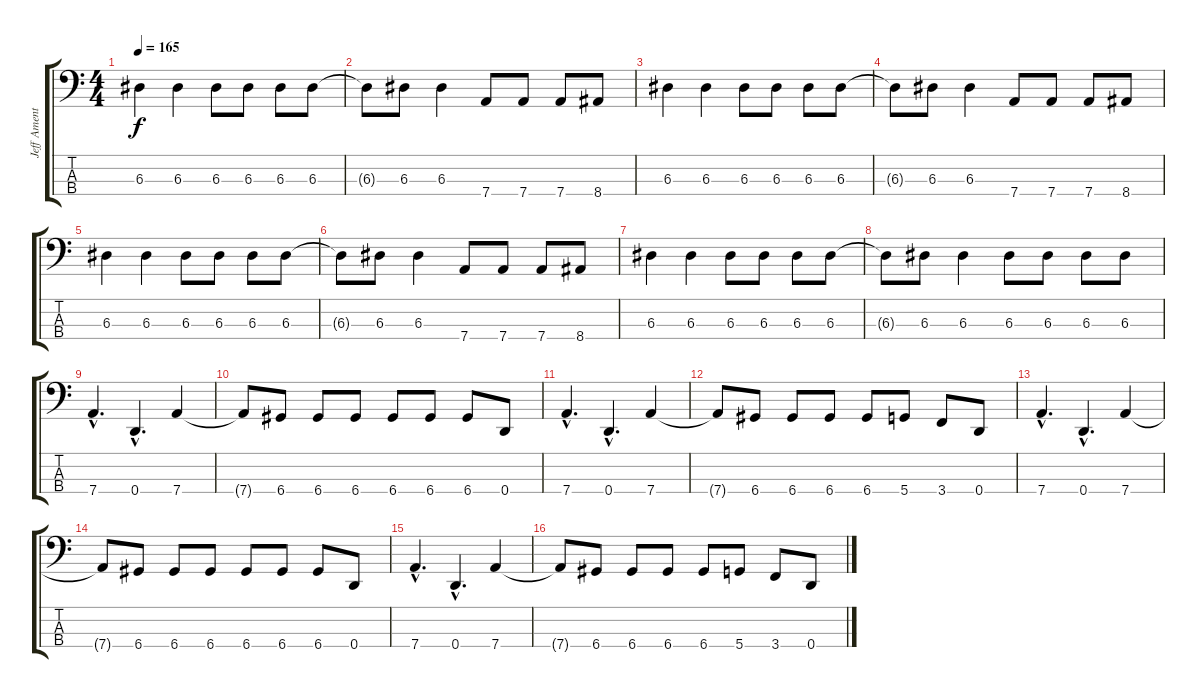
\track ("Jeff Ament" "Jeff Ament") {instrument electricbassfinger}
\staff {score tabs}
\tuning (G2 D2 A1 D1) {hide}
\ts (4 4)
\tempo 165
\clef f4
\ks c
6.3.4{dy f} 6.3.4 6.3.8 6.3.8 6.3.8 6.3.8 |
6.3{t}.8 6.3.8 6.3.4 7.4.8 7.4.8 7.4.8 8.4.8 |
6.3.4 6.3.4 6.3.8 6.3.8 6.3.8 6.3.8 |
6.3{t}.8 6.3.8 6.3.4 7.4.8 7.4.8 7.4.8 8.4.8 |
6.3.4 6.3.4 6.3.8 6.3.8 6.3.8 6.3.8 |
6.3{t}.8 6.3.8 6.3.4 7.4.8 7.4.8 7.4.8 8.4.8 |
6.3.4 6.3.4 6.3.8 6.3.8 6.3.8 6.3.8 |
6.3{t}.8 6.3.8 6.3.4 6.3.8 6.3.8 6.3.8 6.3.8 |
7.4{hac}.4{d} 0.4{hac}.4{d} 7.4.4 |
7.4{t}.8 6.4.8 6.4.8 6.4.8 6.4.8 6.4.8 6.4.8 0.4.8 |
7.4{hac}.4{d} 0.4{hac}.4{d} 7.4.4 |
7.4{t}.8 6.4.8 6.4.8 6.4.8 6.4.8 5.4.8 3.4.8 0.4.8 |
7.4{hac}.4{d} 0.4{hac}.4{d} 7.4.4 |
7.4{t}.8 6.4.8 6.4.8 6.4.8 6.4.8 6.4.8 6.4.8 0.4.8 |
7.4{hac}.4{d} 0.4{hac}.4{d} 7.4.4 |
7.4{t}.8 6.4.8 6.4.8 6.4.8 6.4.8 5.4.8 3.4.8 0.4.8
